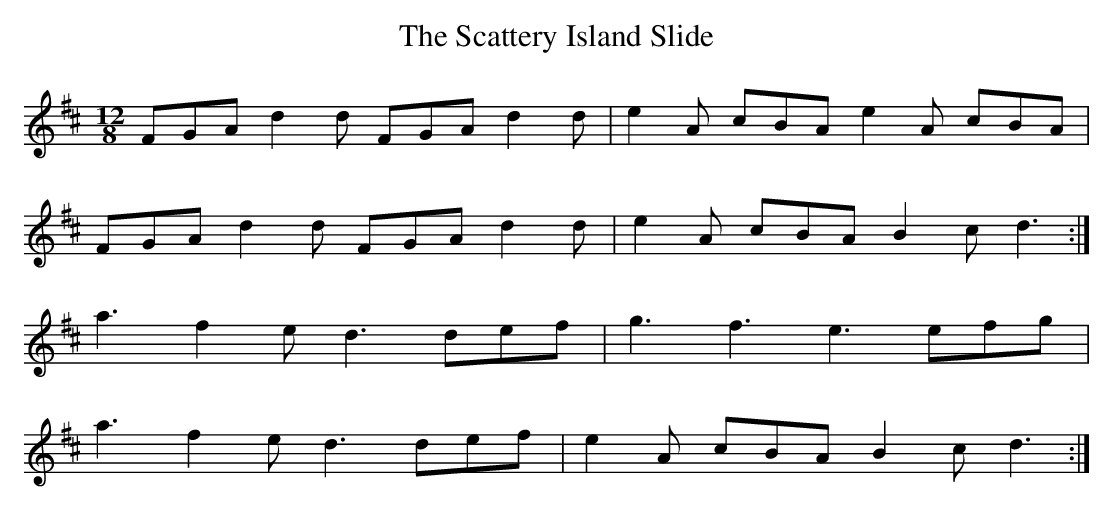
X:1
T:Scattery Island Slide, The
M:12/8
L:1/8
K:D
FGA d2d FGA d2d | e2A cBA e2A cBA |
FGA d2d FGA d2d | e2A cBA B2c d3 :|
a3  f2e d3  def | g3  f3  e3  efg |
a3  f2e d3  def | e2A cBA B2c d3 :|
